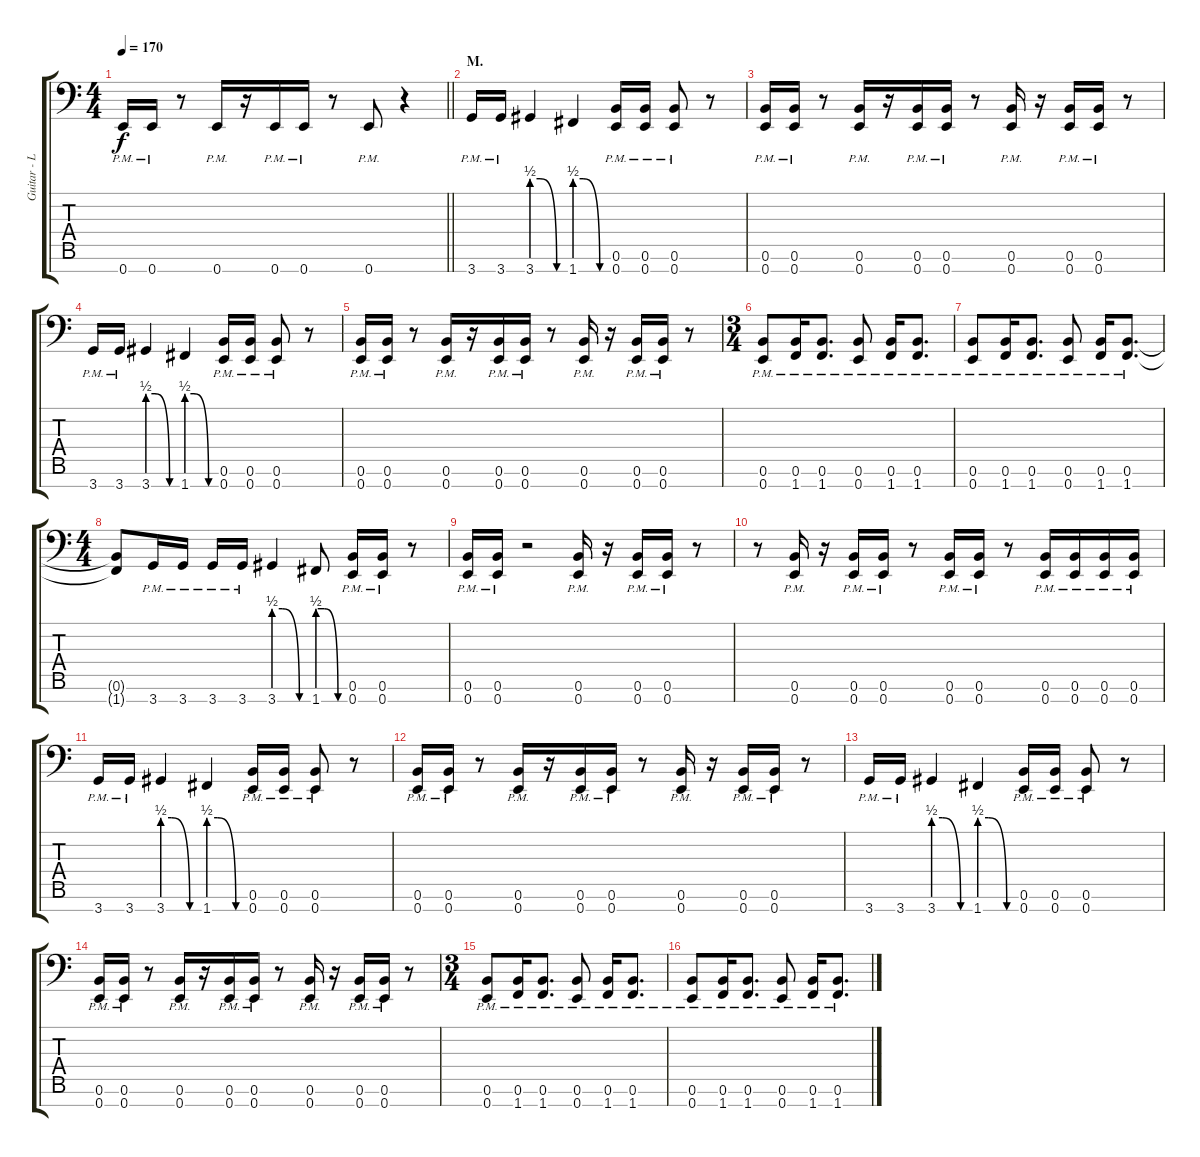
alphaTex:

\track ("Guitar - Left" "Guitar - L") {instrument distortionguitar}
\staff {score tabs}
\tuning (E4 B3 Gb3 B2 E2 B1 E1) {hide}
\ts (4 4)
\tempo 170
\clef f4
\barLineRight lightlight
\ks c
0.7{pm}.16{dy f} 0.7{pm}.16 r.8 0.7{pm}.16 r.16 0.7{pm}.16 0.7{pm}.16 r.8 0.7{pm}.8 r.4 |
\section ("" "M.")
3.7{pm}.16 3.7{pm}.16 3.7{be (custom 0 2 15 2 45 0 60 0)}.4 1.7{be (custom 0 2 15 2 45 0 60 0)}.4 (0.6{pm} 0.7{pm}).16 (0.6{pm} 0.7{pm}).16 (0.6{pm} 0.7{pm}).8 r.8 |
(0.6{pm} 0.7{pm}).16 (0.6{pm} 0.7{pm}).16 r.8 (0.6{pm} 0.7{pm}).16 r.16 (0.6{pm} 0.7{pm}).16 (0.6{pm} 0.7{pm}).16 r.8 (0.6{pm} 0.7{pm}).16 r.16 (0.6{pm} 0.7{pm}).16 (0.6{pm} 0.7{pm}).16 r.8 |
3.7{pm}.16 3.7{pm}.16 3.7{be (custom 0 2 15 2 45 0 60 0)}.4 1.7{be (custom 0 2 15 2 45 0 60 0)}.4 (0.6{pm} 0.7{pm}).16 (0.6{pm} 0.7{pm}).16 (0.6{pm} 0.7{pm}).8 r.8 |
(0.6{pm} 0.7{pm}).16 (0.6{pm} 0.7{pm}).16 r.8 (0.6{pm} 0.7{pm}).16 r.16 (0.6{pm} 0.7{pm}).16 (0.6{pm} 0.7{pm}).16 r.8 (0.6{pm} 0.7{pm}).16 r.16 (0.6{pm} 0.7{pm}).16 (0.6{pm} 0.7{pm}).16 r.8 |
\ts (3 4)
(0.6{pm} 0.7{pm}).8 (0.6{pm} 1.7{pm}).16 (0.6{pm} 1.7{pm}).8{d} (0.6{pm} 0.7{pm}).8 (0.6{pm} 1.7{pm}).16 (0.6{pm} 1.7{pm}).8{d} |
(0.6{pm} 0.7{pm}).8 (0.6{pm} 1.7{pm}).16 (0.6{pm} 1.7{pm}).8{d} (0.6{pm} 0.7{pm}).8 (0.6{pm} 1.7{pm}).16 (0.6{pm} 1.7{pm}).8{d} |
\ts (4 4)
(0.6{t} 1.7{t}).8 3.7{pm}.16 3.7{pm}.16 3.7{pm}.16 3.7{pm}.16 3.7{be (custom 0 2 15 2 45 0 60 0)}.4 1.7{be (custom 0 2 15 2 45 0 60 0)}.8 (0.6{pm} 0.7{pm}).16 (0.6{pm} 0.7{pm}).16 r.8 |
(0.6{pm} 0.7{pm}).16 (0.6{pm} 0.7{pm}).16 r.2 (0.6{pm} 0.7{pm}).16 r.16 (0.6{pm} 0.7{pm}).16 (0.6{pm} 0.7{pm}).16 r.8 |
r.8 (0.6{pm} 0.7{pm}).16 r.16 (0.6{pm} 0.7{pm}).16 (0.6{pm} 0.7{pm}).16 r.8 (0.6{pm} 0.7{pm}).16 (0.6{pm} 0.7{pm}).16 r.8 (0.6{pm} 0.7{pm}).16 (0.6{pm} 0.7{pm}).16 (0.6{pm} 0.7{pm}).16 (0.6{pm} 0.7{pm}).16 |
3.7{pm}.16 3.7{pm}.16 3.7{be (custom 0 2 15 2 45 0 60 0)}.4 1.7{be (custom 0 2 15 2 45 0 60 0)}.4 (0.6{pm} 0.7{pm}).16 (0.6{pm} 0.7{pm}).16 (0.6{pm} 0.7{pm}).8 r.8 |
(0.6{pm} 0.7{pm}).16 (0.6{pm} 0.7{pm}).16 r.8 (0.6{pm} 0.7{pm}).16 r.16 (0.6{pm} 0.7{pm}).16 (0.6{pm} 0.7{pm}).16 r.8 (0.6{pm} 0.7{pm}).16 r.16 (0.6{pm} 0.7{pm}).16 (0.6{pm} 0.7{pm}).16 r.8 |
3.7{pm}.16 3.7{pm}.16 3.7{be (custom 0 2 15 2 45 0 60 0)}.4 1.7{be (custom 0 2 15 2 45 0 60 0)}.4 (0.6{pm} 0.7{pm}).16 (0.6{pm} 0.7{pm}).16 (0.6{pm} 0.7{pm}).8 r.8 |
(0.6{pm} 0.7{pm}).16 (0.6{pm} 0.7{pm}).16 r.8 (0.6{pm} 0.7{pm}).16 r.16 (0.6{pm} 0.7{pm}).16 (0.6{pm} 0.7{pm}).16 r.8 (0.6{pm} 0.7{pm}).16 r.16 (0.6{pm} 0.7{pm}).16 (0.6{pm} 0.7{pm}).16 r.8 |
\ts (3 4)
(0.6{pm} 0.7{pm}).8 (0.6{pm} 1.7{pm}).16 (0.6{pm} 1.7{pm}).8{d} (0.6{pm} 0.7{pm}).8 (0.6{pm} 1.7{pm}).16 (0.6{pm} 1.7{pm}).8{d} |
(0.6{pm} 0.7{pm}).8 (0.6{pm} 1.7{pm}).16 (0.6{pm} 1.7{pm}).8{d} (0.6{pm} 0.7{pm}).8 (0.6{pm} 1.7{pm}).16 (0.6{pm} 1.7{pm}).8{d}
